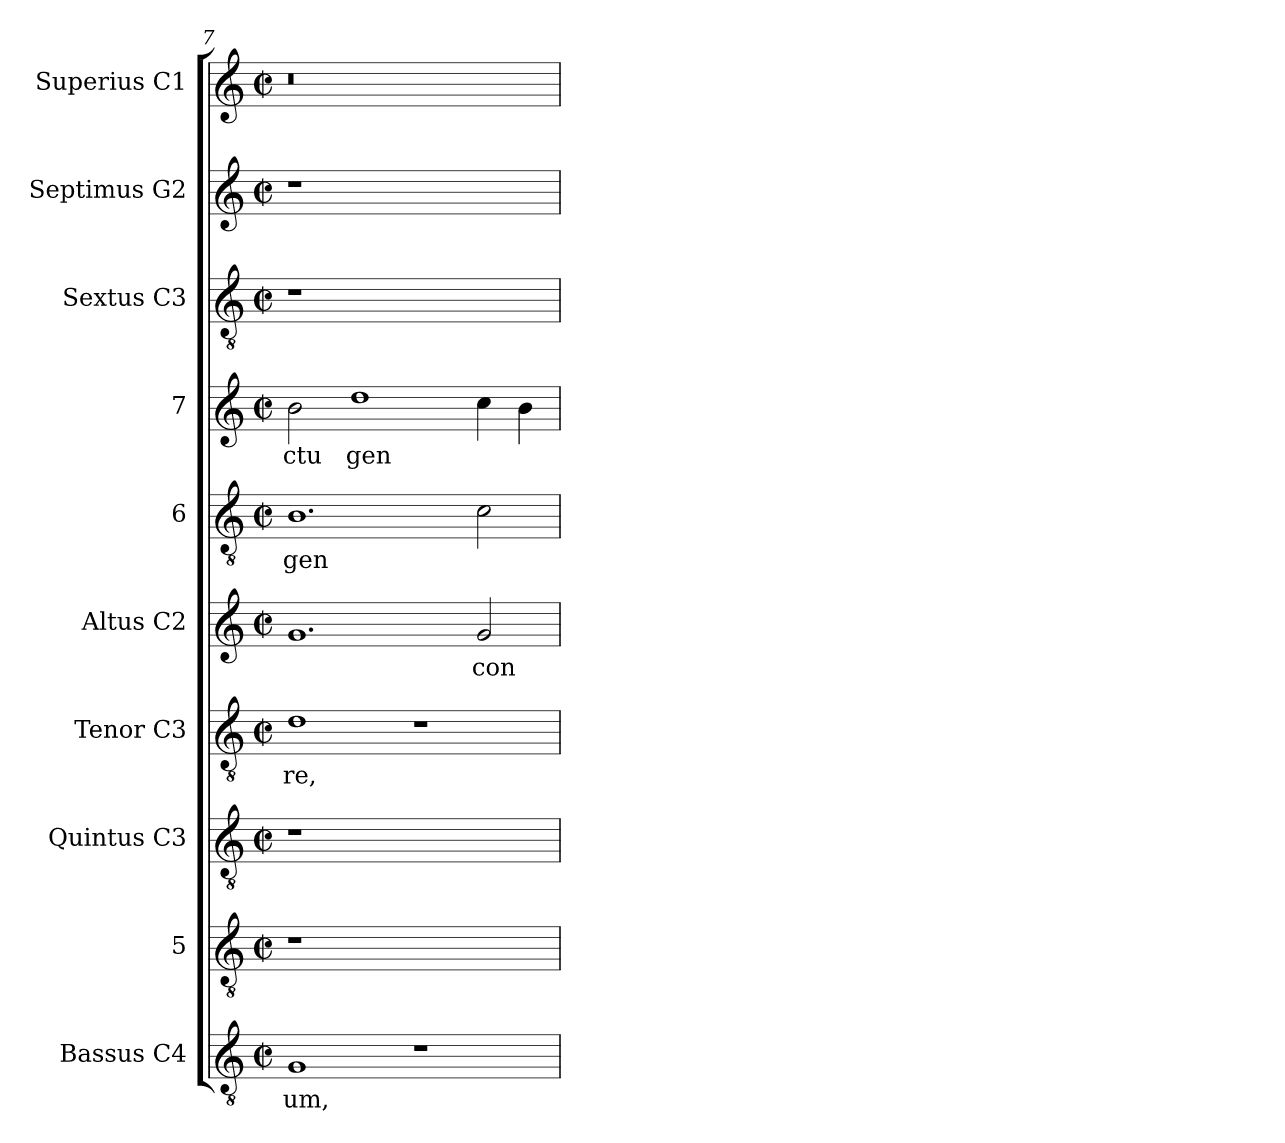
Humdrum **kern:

**kern	**text	**kern	**kern	**kern	**text	**kern	**text	**kern	**text	**kern	**text	**kern	**kern	**kern
*part10	*part10	*part9	*part8	*part7	*part7	*part6	*part6	*part5	*part5	*part4	*part4	*part3	*part2	*part1
*staff10	*staff10	*staff9	*staff8	*staff7	*staff7	*staff6	*staff6	*staff5	*staff5	*staff4	*staff4	*staff3	*staff2	*staff1
*I"Bassus  C4	*	*I"5	*I"Quintus  C3	*I"Tenor  C3	*	*I"Altus  C2	*	*I"6	*	*I"7	*	*I"Sextus  C3	*I"Septimus  G2	*I"Superius  C1
*I'B	*	*	*	*I'T	*	*I'A	*	*	*	*	*	*	*	*I'S
*clefGv2	*	*clefGv2	*clefGv2	*clefGv2	*	*clefG2	*	*clefGv2	*	*clefG2	*	*clefGv2	*clefG2	*clefG2
*k[]	*	*k[]	*k[]	*k[]	*	*k[]	*	*k[]	*	*k[]	*	*k[]	*k[]	*k[]
*C:	*	*C:	*C:	*C:	*	*C:	*	*C:	*	*C:	*	*C:	*C:	*C:
*M2/2	*	*M2/2	*M2/2	*M2/2	*	*M2/2	*	*M2/2	*	*M2/2	*	*M2/2	*M2/2	*M2/2
*met(c|)	*	*met(c|)	*met(c|)	*met(c|)	*	*met(c|)	*	*met(c|)	*	*met(c|)	*	*met(c|)	*met(c|)	*met(c|)
=7	=7	=7	=7	=7	=7	=7	=7	=7	=7	=7	=7	=7	=7	=7
!	!LO:LY:b:cj	!	!	!	!LO:LY:b:cj	!	!LO:LY:b:cj	!	!LO:LY:b:cj	!	!LO:LY:b:cj	!	!	!
1G	-um,	1r	1r	1d	-re,	1.g	.	1.B	gen-	2b\	-ctu	1r	1r	0r
!	!	!	!	!	!	!	!	!	!	!	!LO:LY:b:cj	!	!	!
.	.	.	.	.	.	.	.	.	.	1dd	gen-	.	.	.
1r	.	1ryy	1ryy	1r	.	.	.	.	.	.	.	1ryy	1ryy	.
!	!	!	!	!	!	!	!LO:LY:b:cj	!	!LO:LY:b:cj	!	!LO:LY:b:cj	!	!	!
.	.	.	.	.	.	2g/	con-	2c\	--	4cc\	--	.	.	.
!	!	!	!	!	!	!	!	!	!	!	!LO:LY:b:cj	!	!	!
.	.	.	.	.	.	.	.	.	.	4b\	--	.	.	.
=	=	=	=	=	=	=	=	=	=	=	=	=	=	=
*-	*-	*-	*-	*-	*-	*-	*-	*-	*-	*-	*-	*-	*-	*-
